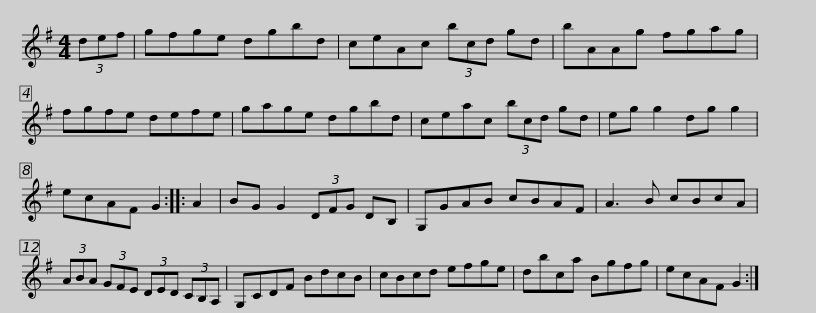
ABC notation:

X:1
L:1/8
M:4/4
I:linebreak $
K:G
V:1 treble
V:1
 (3def | gfge dgbd | ceAc (3bcd gd | bAAg fgag | fgfe defe |$ %5
 gage dgbd | ceac (3bcd gd | eg g2 dg g2 | ecAF G2 ::$ A2 | %10
 BG G2 (3DFG DB, | G,GAB cBAF | A3 B cBcA | (3ABA (3GFE (3DED (3CB,A, |$ G,CDF BdcB | %15
 cBcd efge | dbca Bgfg | ecAF G2 :| %18
